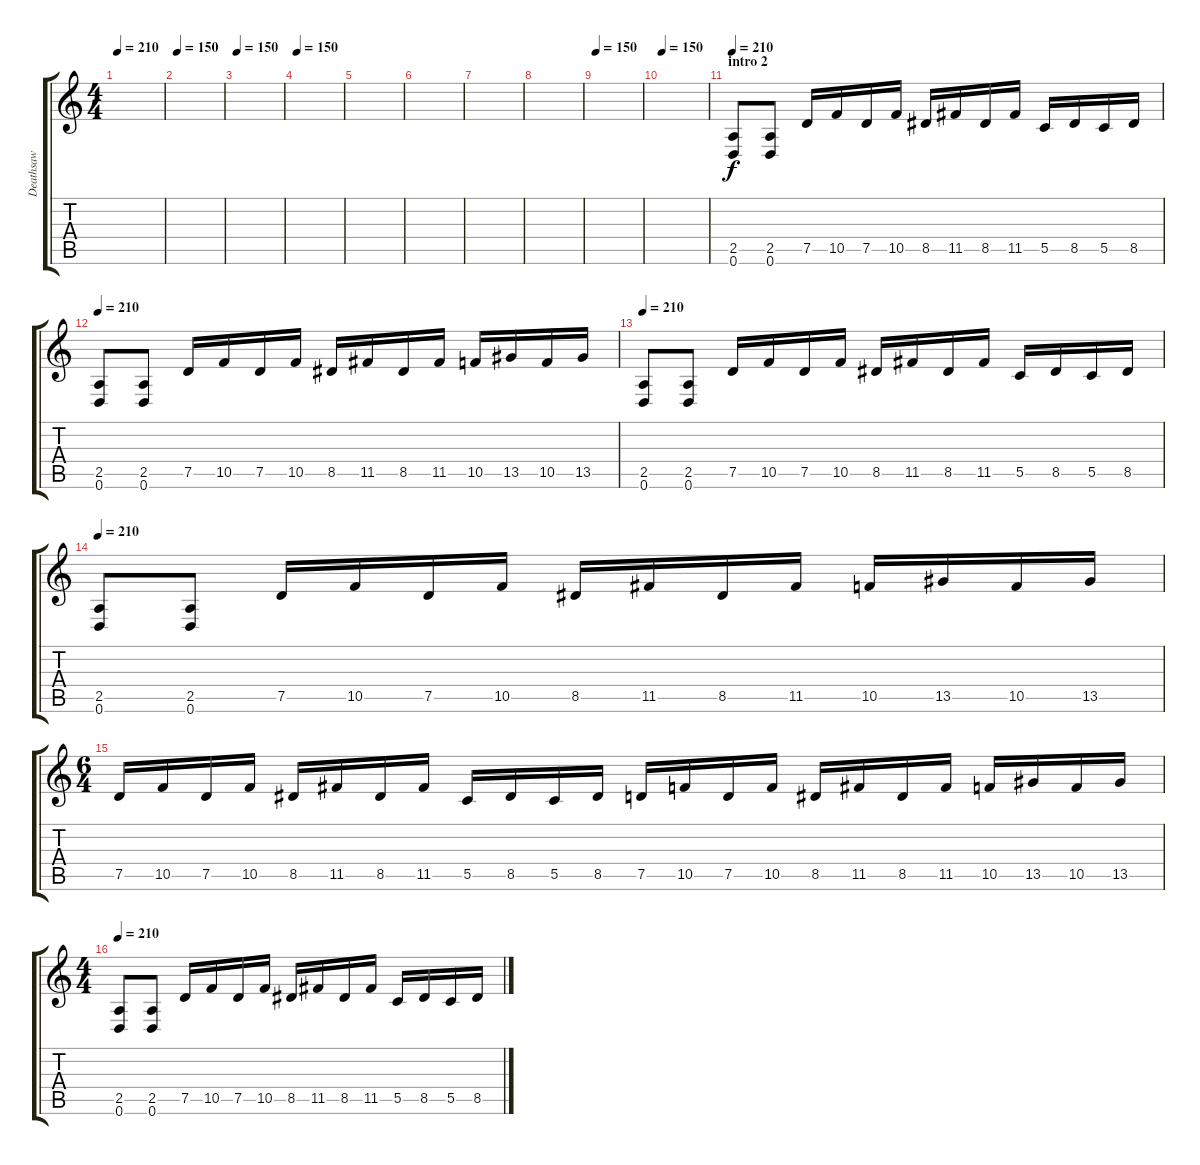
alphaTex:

\track ("Deathsaw" "Deathsaw") {instrument distortionguitar}
\staff {score tabs}
\tuning (D4 A3 F3 C3 G2 D2) {hide}
\ts (4 4)
\tempo 210
\tempo 150
\tempo 210
\clef g2
\ks c
|
\tempo 150
|
\tempo 150
|
\tempo 150
|
|
|
|
|
\tempo 150
|
\tempo 150
|
\section ("" "intro 2")
\tempo 210
(2.5 0.6).8{instrument distortionguitar} (2.5 0.6).8 7.5.16 10.5.16 7.5.16 10.5.16 8.5.16 11.5.16 8.5.16 11.5.16 5.5.16 8.5.16 5.5.16 8.5.16 |
\tempo 210
(2.5 0.6).8 (2.5 0.6).8 7.5.16 10.5.16 7.5.16 10.5.16 8.5.16 11.5.16 8.5.16 11.5.16 10.5.16 13.5.16 10.5.16 13.5.16 |
\tempo 210
(2.5 0.6).8{instrument distortionguitar} (2.5 0.6).8 7.5.16 10.5.16 7.5.16 10.5.16 8.5.16 11.5.16 8.5.16 11.5.16 5.5.16 8.5.16 5.5.16 8.5.16 |
\tempo 210
(2.5 0.6).8 (2.5 0.6).8 7.5.16 10.5.16 7.5.16 10.5.16 8.5.16 11.5.16 8.5.16 11.5.16 10.5.16 13.5.16 10.5.16 13.5.16 |
\ts (6 4)
7.5.16 10.5.16 7.5.16 10.5.16 8.5.16 11.5.16 8.5.16 11.5.16 5.5.16 8.5.16 5.5.16 8.5.16 7.5.16 10.5.16 7.5.16 10.5.16 8.5.16 11.5.16 8.5.16 11.5.16 10.5.16 13.5.16 10.5.16 13.5.16 |
\ts (4 4)
\tempo 210
(2.5 0.6).8{instrument distortionguitar} (2.5 0.6).8 7.5.16 10.5.16 7.5.16 10.5.16 8.5.16 11.5.16 8.5.16 11.5.16 5.5.16 8.5.16 5.5.16 8.5.16
